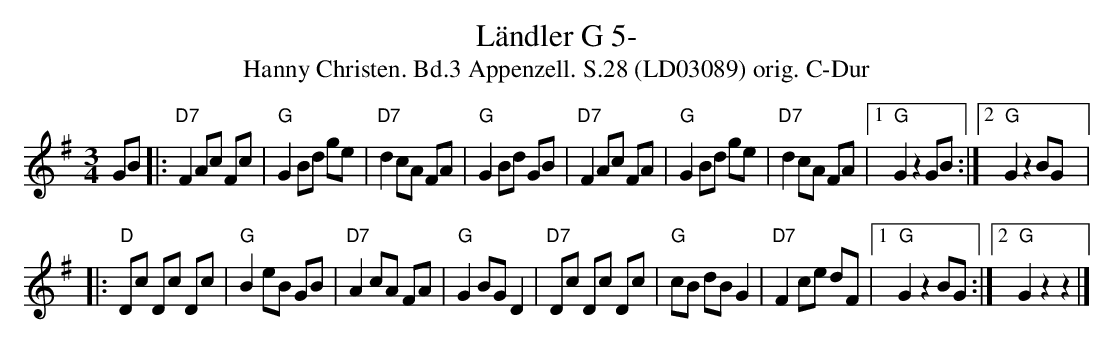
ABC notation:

X:1
T:Ländler G 5-
T:Hanny Christen. Bd.3 Appenzell. S.28 (LD03089) orig. C-Dur
M:3/4
L:1/8
K:Gmaj
GB |: "D7"F2 Ac Fc | "G"G2 Bd ge | "D7"d2 cA FA | "G"G2 Bd GB | \
"D7"F2 Ac FA | "G"G2 Bd ge | "D7"d2 cA FA |1 "G"G2 z2 GB :|2 "G"G2 z2 BG |:
"D"Dc Dc Dc | "G"B2 eB GB | "D7"A2 cA FA | "G"G2 BG D2 | \
"D7"Dc Dc Dc | "G"cB dB G2 | "D7"F2 ce dF |1 "G"G2 z2 BG :|2 "G"G2 z2 z2 |]
